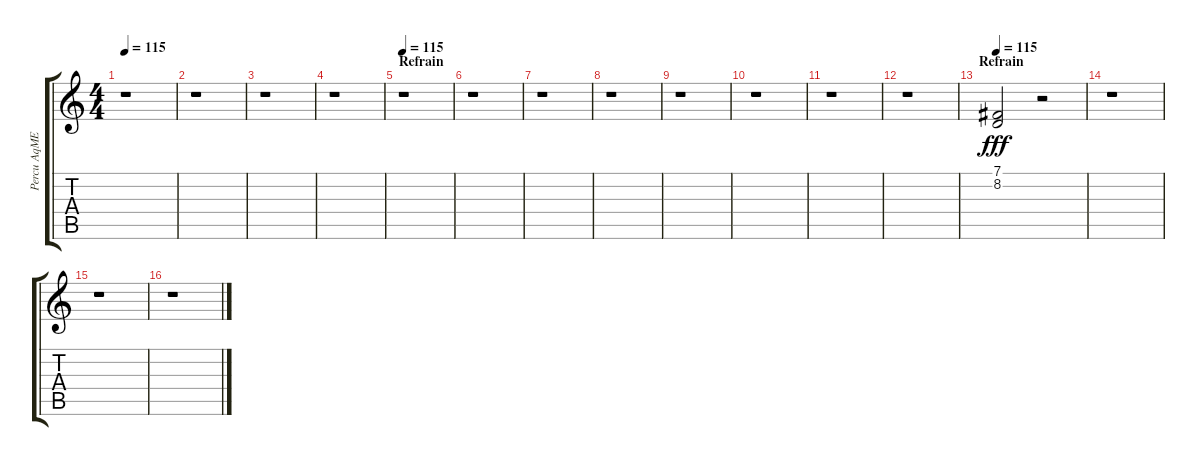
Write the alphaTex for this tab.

\track ("Percu AqME" "Percu AqME") {instrument tinklebell}
\staff {score tabs}
\tuning (B3 Gb3 D3 A2 E2 B1) {hide}
\ts (4 4)
\tempo 115
\clef g2
\ks c
r.1{dy fff} |
r.1 |
r.1 |
r.1 |
\section ("" "Refrain")
\tempo 115
r.1 |
r.1 |
r.1 |
r.1 |
r.1 |
r.1 |
r.1 |
r.1 |
\section ("" "Refrain")
\tempo 115
(7.1 8.2).2{volume 16 balance 0 instrument tinklebell} r.2 |
r.1 |
r.1 |
r.1
